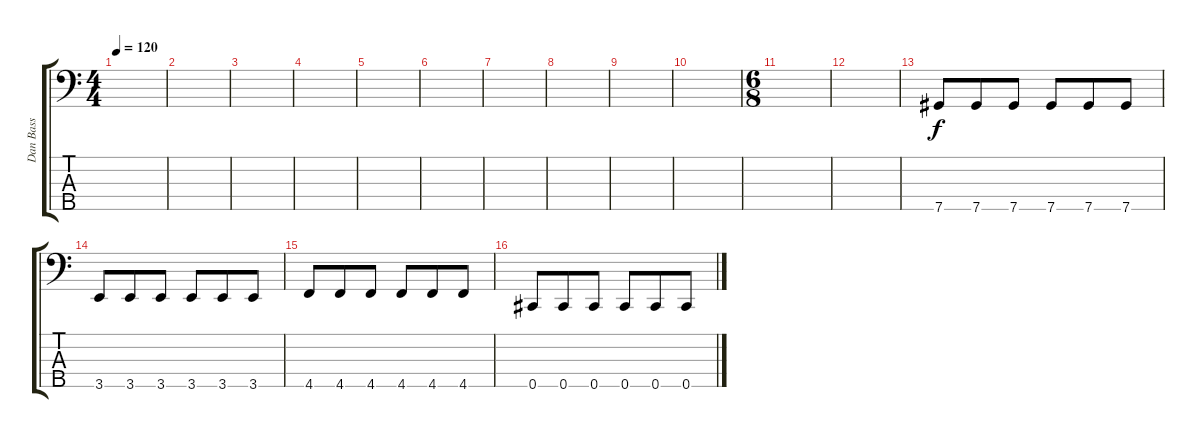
\track ("Dan Bass" "Dan Bass") {instrument electricbassfinger}
\staff {score tabs}
\tuning (A2 E2 B1 Gb1 Db1) {hide}
\ts (4 4)
\tempo 120
\clef f4
\ks c
|
|
|
|
|
|
|
|
|
|
\ts (6 8)
|
|
7.5.8 7.5.8 7.5.8 7.5.8 7.5.8 7.5.8 |
3.5.8 3.5.8 3.5.8 3.5.8 3.5.8 3.5.8 |
4.5.8 4.5.8 4.5.8 4.5.8 4.5.8 4.5.8 |
0.5.8 0.5.8 0.5.8 0.5.8 0.5.8 0.5.8
